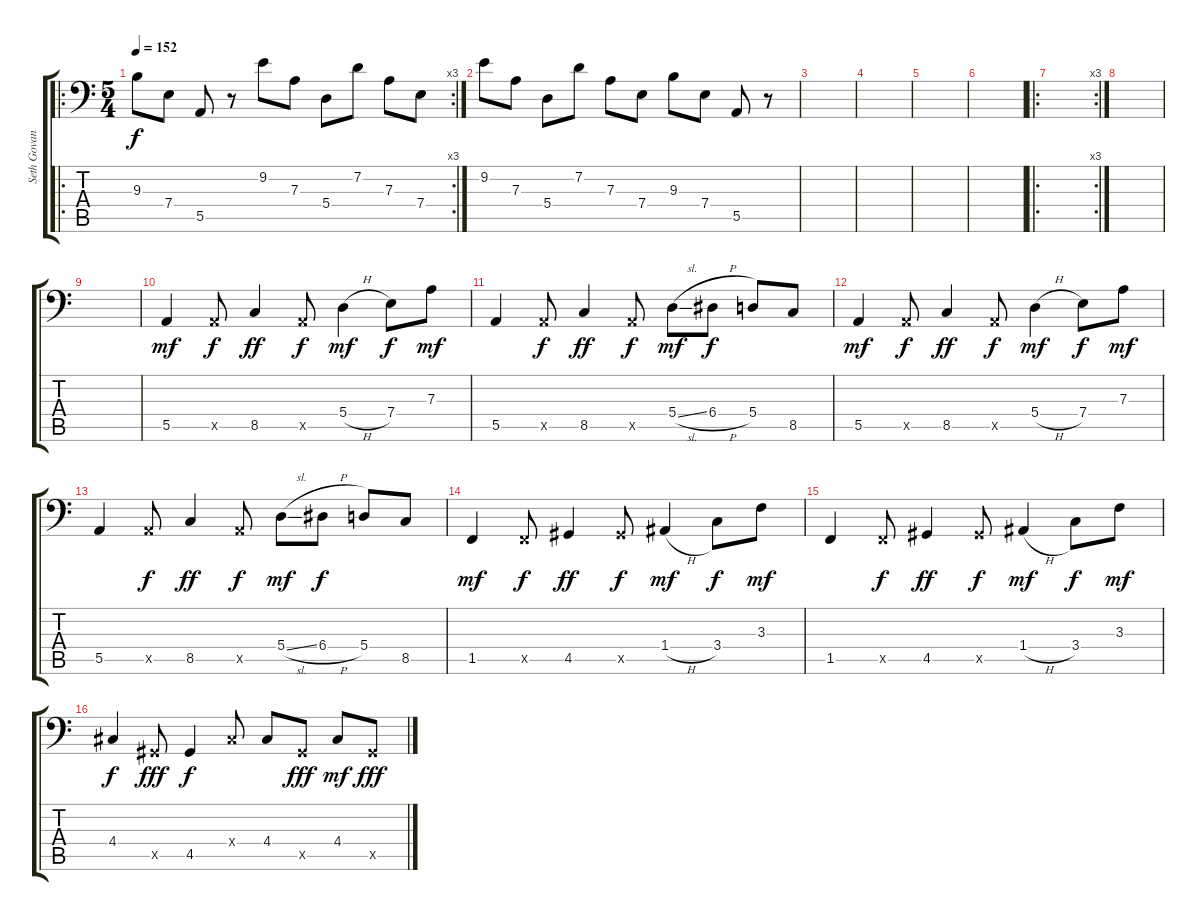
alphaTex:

\track ("Seth Govan" "Seth Govan") {instrument electricbassfinger}
\staff {score tabs}
\tuning (C3 G2 D2 A1 E1 B0) {hide}
\ro
\rc 3
\ts (5 4)
\tempo 152
\clef f4
\ks c
9.3.8{dy f} 7.4.8 5.5.8 r.8 9.2.8 7.3.8 5.4.8 7.2.8 7.3.8 7.4.8 |
9.2.8 7.3.8 5.4.8 7.2.8 7.3.8 7.4.8 9.3.8 7.4.8 5.5.8 r.8 |
|
|
|
|
\ro
\rc 3
|
|
|
5.5.4{dy mf} 5.5{x}.8{dy f} 8.5.4{dy ff} 5.5{x}.8{dy f} 5.4{h}.4{dy mf} 7.4.8{dy f} 7.3.8{dy mf} |
5.5.4 5.5{x}.8{dy f} 8.5.4{dy ff} 5.5{x}.8{dy f} 5.4{sl}.8{dy mf} 6.4{h}.8{dy f} 5.4.8 8.5.8 |
5.5.4{dy mf} 5.5{x}.8{dy f} 8.5.4{dy ff} 5.5{x}.8{dy f} 5.4{h}.4{dy mf} 7.4.8{dy f} 7.3.8{dy mf} |
5.5.4 5.5{x}.8{dy f} 8.5.4{dy ff} 5.5{x}.8{dy f} 5.4{sl}.8{dy mf} 6.4{h}.8{dy f} 5.4.8 8.5.8 |
1.5.4{dy mf} 1.5{x}.8{dy f} 4.5.4{dy ff} 4.5{x}.8{dy f} 1.4{h}.4{dy mf} 3.4.8{dy f} 3.3.8{dy mf} |
1.5.4 1.5{x}.8{dy f} 4.5.4{dy ff} 4.5{x}.8{dy f} 1.4{h}.4{dy mf} 3.4.8{dy f} 3.3.8{dy mf} |
4.4.4{dy f} 4.5{x}.8{dy fff} 4.5.4{dy f} 4.4{x}.8 4.4.8 4.5{x}.8{dy fff} 4.4.8{dy mf} 4.5{x}.8{dy fff}
